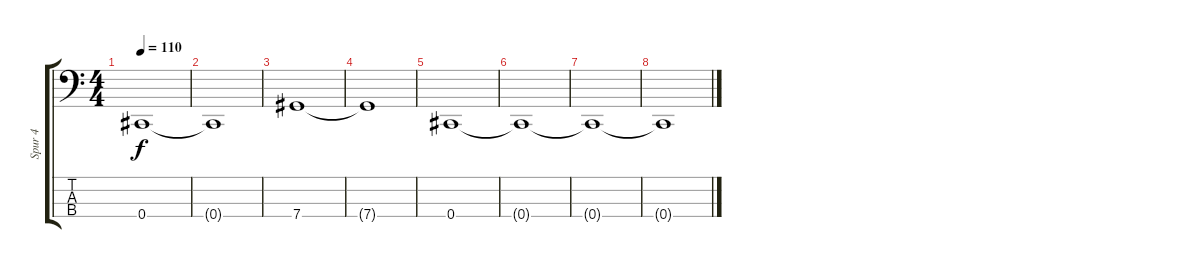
\track ("Spur 4" "Spur 4") {instrument electricbasspick}
\staff {score tabs}
\tuning (E2 B1 Gb1 Db1) {hide}
\ts (4 4)
\tempo 110
\clef f4
\ks c
0.4.1{dy f} |
0.4{t}.1 |
7.4.1 |
7.4{t}.1 |
0.4.1 |
0.4{t}.1 |
0.4{t}.1 |
0.4{t}.1
